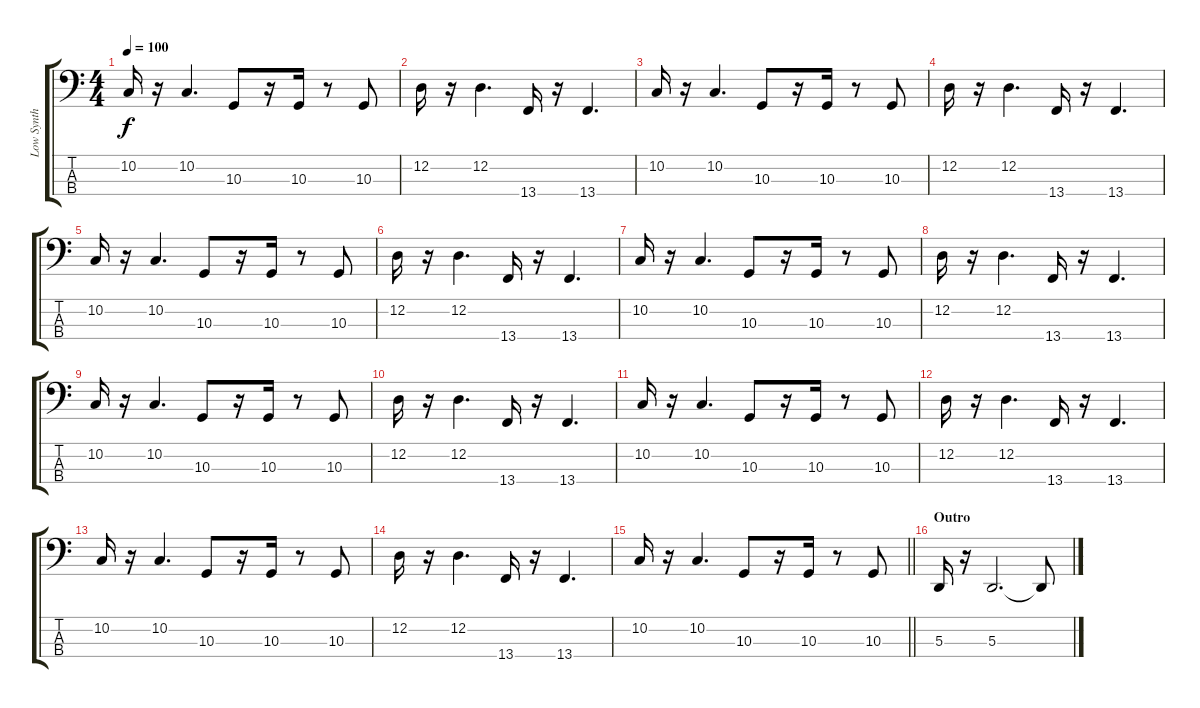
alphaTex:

\track ("Low Synth Bass" "Low Synth ") {instrument synthbass2}
\staff {score tabs}
\tuning (G1 D1 A0 E0) {hide}
\ts (4 4)
\tempo 100
\clef f4
\ks c
10.2.16{dy f} r.16 10.2.4{d} 10.3.8 r.16 10.3.16 r.8 10.3.8 |
12.2.16 r.16 12.2.4{d} 13.4.16 r.16 13.4.4{d} |
10.2.16 r.16 10.2.4{d} 10.3.8 r.16 10.3.16 r.8 10.3.8 |
12.2.16 r.16 12.2.4{d} 13.4.16 r.16 13.4.4{d} |
10.2.16 r.16 10.2.4{d} 10.3.8 r.16 10.3.16 r.8 10.3.8 |
12.2.16 r.16 12.2.4{d} 13.4.16 r.16 13.4.4{d} |
10.2.16 r.16 10.2.4{d} 10.3.8 r.16 10.3.16 r.8 10.3.8 |
12.2.16 r.16 12.2.4{d} 13.4.16 r.16 13.4.4{d} |
10.2.16 r.16 10.2.4{d} 10.3.8 r.16 10.3.16 r.8 10.3.8 |
12.2.16 r.16 12.2.4{d} 13.4.16 r.16 13.4.4{d} |
10.2.16 r.16 10.2.4{d} 10.3.8 r.16 10.3.16 r.8 10.3.8 |
12.2.16 r.16 12.2.4{d} 13.4.16 r.16 13.4.4{d} |
10.2.16 r.16 10.2.4{d} 10.3.8 r.16 10.3.16 r.8 10.3.8 |
12.2.16 r.16 12.2.4{d} 13.4.16 r.16 13.4.4{d} |
\barLineRight lightlight
10.2.16 r.16 10.2.4{d} 10.3.8 r.16 10.3.16 r.8 10.3.8 |
\section ("" "Outro")
5.3.16 r.16 5.3.2{d} 5.3{t}.8
